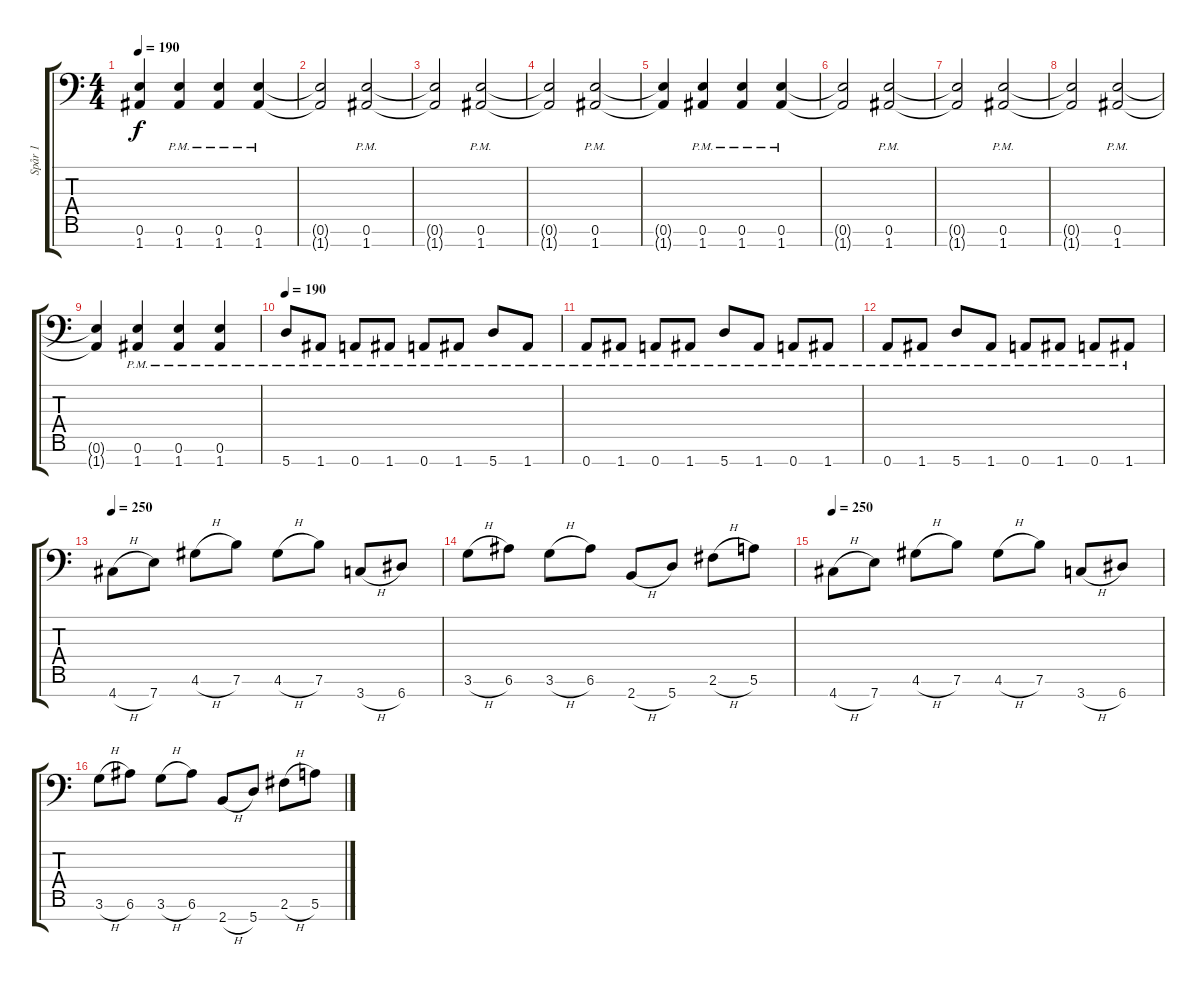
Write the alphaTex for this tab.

\track ("Spår 1" "Spår 1") {instrument distortionguitar}
\staff {score tabs}
\tuning (E4 B3 G3 D3 A2 E2 A1) {hide}
\ts (4 4)
\tempo 190
\clef f4
\ks c
(0.6{t} 1.7{t}).4{dy f} (0.6{pm} 1.7{pm}).4 (0.6{pm} 1.7{pm}).4 (0.6{pm} 1.7{pm}).4 |
(0.6{t} 1.7{t}).2 (0.6{pm} 1.7{pm}).2 |
(0.6{t} 1.7{t}).2 (0.6{pm} 1.7{pm}).2 |
(0.6{t} 1.7{t}).2 (0.6{pm} 1.7{pm}).2 |
(0.6{t} 1.7{t}).4 (0.6{pm} 1.7{pm}).4 (0.6{pm} 1.7{pm}).4 (0.6{pm} 1.7{pm}).4 |
(0.6{t} 1.7{t}).2 (0.6{pm} 1.7{pm}).2 |
(0.6{t} 1.7{t}).2 (0.6{pm} 1.7{pm}).2 |
(0.6{t} 1.7{t}).2 (0.6{pm} 1.7{pm}).2 |
(0.6{t} 1.7{t}).4 (0.6{pm} 1.7{pm}).4 (0.6{pm} 1.7{pm}).4 (0.6{pm} 1.7{pm}).4 |
\tempo 175
\tempo 190
5.7{pm}.8 1.7{pm}.8 0.7{pm}.8 1.7{pm}.8 0.7{pm}.8 1.7{pm}.8 5.7{pm}.8 1.7{pm}.8 |
0.7{pm}.8 1.7{pm}.8 0.7{pm}.8 1.7{pm}.8 5.7{pm}.8 1.7{pm}.8 0.7{pm}.8 1.7{pm}.8 |
0.7{pm}.8 1.7{pm}.8 5.7{pm}.8 1.7{pm}.8 0.7{pm}.8 1.7{pm}.8 0.7{pm}.8 1.7{pm}.8 |
\tempo 250
4.7{h}.8 7.7.8 4.6{h}.8 7.6.8 4.6{h}.8 7.6.8 3.7{h}.8 6.7.8 |
3.6{h}.8 6.6.8 3.6{h}.8 6.6.8 2.7{h}.8 5.7.8 2.6{h}.8 5.6.8 |
\tempo 250
4.7{h}.8 7.7.8 4.6{h}.8 7.6.8 4.6{h}.8 7.6.8 3.7{h}.8 6.7.8 |
3.6{h}.8 6.6.8 3.6{h}.8 6.6.8 2.7{h}.8 5.7.8 2.6{h}.8 5.6.8
